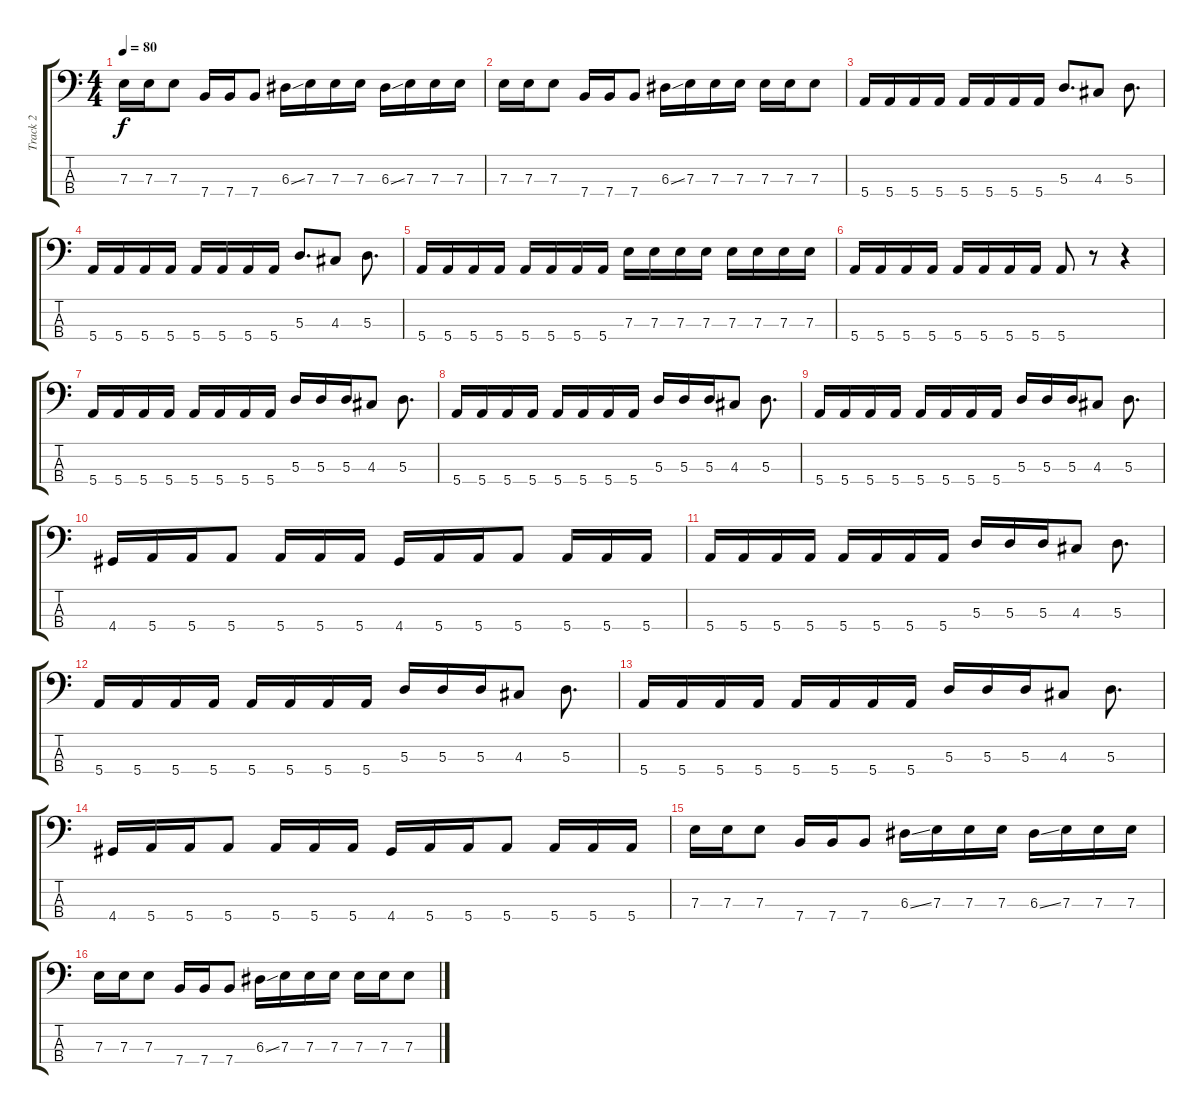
\track ("Track 2" "Track 2") {instrument electricbasspick}
\staff {score tabs}
\tuning (G2 D2 A1 E1) {hide}
\ts (4 4)
\tempo 80
\clef f4
\ks c
7.3.16{dy f} 7.3.16 7.3.8 7.4.16 7.4.16 7.4.8 6.3{ss}.16 7.3.16 7.3.16 7.3.16 6.3{ss}.16 7.3.16 7.3.16 7.3.16 |
7.3.16 7.3.16 7.3.8 7.4.16 7.4.16 7.4.8 6.3{ss}.16 7.3.16 7.3.16 7.3.16 7.3.16 7.3.16 7.3.8 |
5.4.16 5.4.16 5.4.16 5.4.16 5.4.16 5.4.16 5.4.16 5.4.16 5.3.8{d} 4.3.8 5.3.8{d} |
5.4.16 5.4.16 5.4.16 5.4.16 5.4.16 5.4.16 5.4.16 5.4.16 5.3.8{d} 4.3.8 5.3.8{d} |
5.4.16 5.4.16 5.4.16 5.4.16 5.4.16 5.4.16 5.4.16 5.4.16 7.3.16 7.3.16 7.3.16 7.3.16 7.3.16 7.3.16 7.3.16 7.3.16 |
5.4.16 5.4.16 5.4.16 5.4.16 5.4.16 5.4.16 5.4.16 5.4.16 5.4.8 r.8 r.4 |
5.4.16 5.4.16 5.4.16 5.4.16 5.4.16 5.4.16 5.4.16 5.4.16 5.3.16 5.3.16 5.3.16 4.3.8 5.3.8{d} |
5.4.16 5.4.16 5.4.16 5.4.16 5.4.16 5.4.16 5.4.16 5.4.16 5.3.16 5.3.16 5.3.16 4.3.8 5.3.8{d} |
5.4.16 5.4.16 5.4.16 5.4.16 5.4.16 5.4.16 5.4.16 5.4.16 5.3.16 5.3.16 5.3.16 4.3.8 5.3.8{d} |
4.4.16 5.4.16 5.4.16 5.4.8 5.4.16 5.4.16 5.4.16 4.4.16 5.4.16 5.4.16 5.4.8 5.4.16 5.4.16 5.4.16 |
5.4.16 5.4.16 5.4.16 5.4.16 5.4.16 5.4.16 5.4.16 5.4.16 5.3.16 5.3.16 5.3.16 4.3.8 5.3.8{d} |
5.4.16 5.4.16 5.4.16 5.4.16 5.4.16 5.4.16 5.4.16 5.4.16 5.3.16 5.3.16 5.3.16 4.3.8 5.3.8{d} |
5.4.16 5.4.16 5.4.16 5.4.16 5.4.16 5.4.16 5.4.16 5.4.16 5.3.16 5.3.16 5.3.16 4.3.8 5.3.8{d} |
4.4.16 5.4.16 5.4.16 5.4.8 5.4.16 5.4.16 5.4.16 4.4.16 5.4.16 5.4.16 5.4.8 5.4.16 5.4.16 5.4.16 |
7.3.16 7.3.16 7.3.8 7.4.16 7.4.16 7.4.8 6.3{ss}.16 7.3.16 7.3.16 7.3.16 6.3{ss}.16 7.3.16 7.3.16 7.3.16 |
7.3.16 7.3.16 7.3.8 7.4.16 7.4.16 7.4.8 6.3{ss}.16 7.3.16 7.3.16 7.3.16 7.3.16 7.3.16 7.3.8
